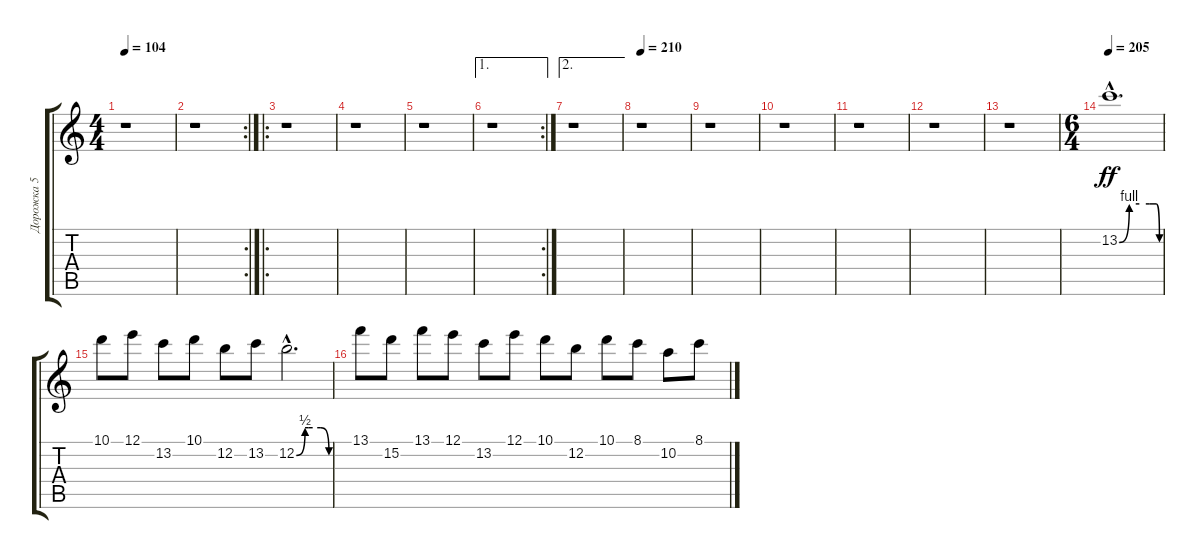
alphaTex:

\track ("Дорожка 5" "Дорожка 5") {instrument distortionguitar}
\staff {score tabs}
\tuning (E4 B3 G3 D3 A2 E2) {hide}
\ts (4 4)
\tempo 104
\clef g2
\ks c
r.1{dy ff} |
\rc 2
r.1 |
\ro
r.1 |
r.1 |
r.1 |
\ae 1
\rc 2
r.1 |
\ae 2
r.1 |
\tempo 210
r.1 |
r.1 |
r.1 |
r.1 |
r.1 |
r.1 |
\ts (6 4)
\tempo 205
13.2{be (custom 0 0 15 4 30 4 45 4 55 4 60 0) hac}.1{d} |
10.1.8 12.1.8 13.2.8 10.1.8 12.2.8 13.2.8 12.2{be (custom 0 0 16 2 22 2 30 2 45 2 60 0) hac}.2{d} |
13.1.8 15.2.8 13.1.8 12.1.8 13.2.8 12.1.8 10.1.8 12.2.8 10.1.8 8.1.8 10.2.8 8.1.8
